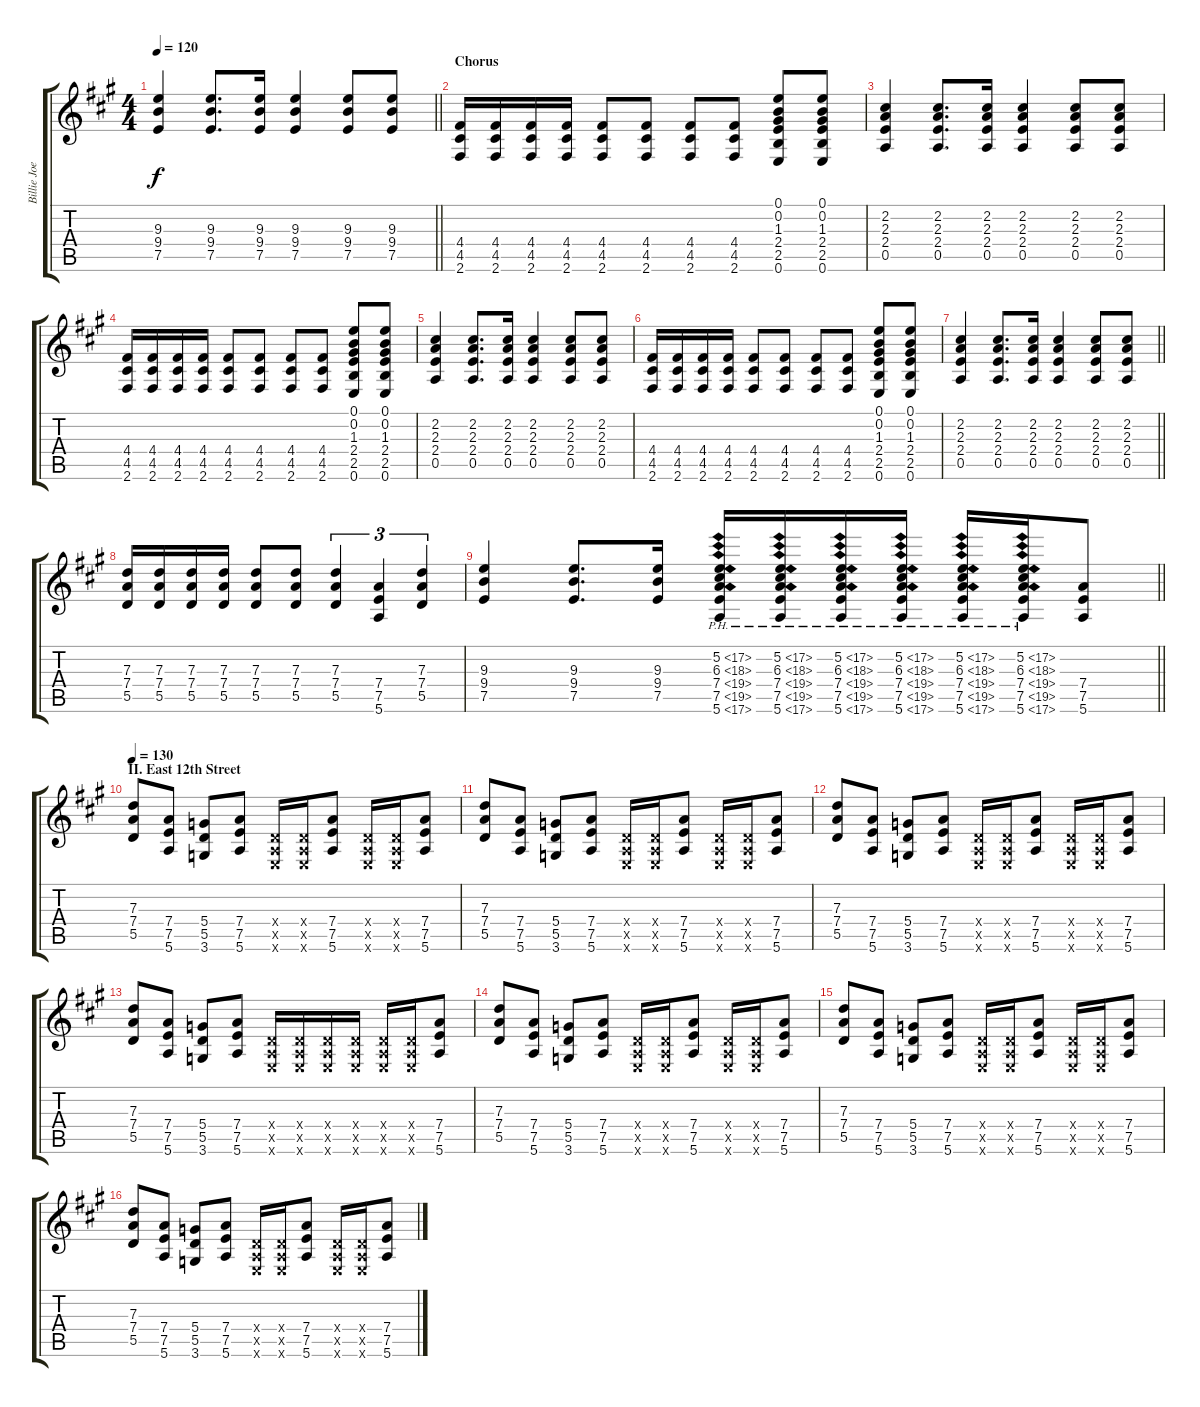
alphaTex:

\track ("Billie Joe Armstrong (Rhthym Guitar)" "Billie Joe") {instrument distortionguitar}
\staff {score tabs}
\tuning (E4 B3 G3 D3 A2 E2) {hide}
\ts (4 4)
\tempo 120
\clef g2
\barLineRight lightlight
\ks a
(9.3 9.4 7.5).4{dy f} (9.3 9.4 7.5).8{d} (9.3 9.4 7.5).16 (9.3 9.4 7.5).4 (9.3 9.4 7.5).8 (9.3 9.4 7.5).8 |
\section ("" "Chorus")
(4.4 4.5 2.6).16 (4.4 4.5 2.6).16 (4.4 4.5 2.6).16 (4.4 4.5 2.6).16 (4.4 4.5 2.6).8 (4.4 4.5 2.6).8 (4.4 4.5 2.6).8 (4.4 4.5 2.6).8 (0.1 0.2 1.3 2.4 2.5 0.6).8 (0.1 0.2 1.3 2.4 2.5 0.6).8 |
(2.2 2.3 2.4 0.5).4 (2.2 2.3 2.4 0.5).8{d} (2.2 2.3 2.4 0.5).16 (2.2 2.3 2.4 0.5).4 (2.2 2.3 2.4 0.5).8 (2.2 2.3 2.4 0.5).8 |
(4.4 4.5 2.6).16 (4.4 4.5 2.6).16 (4.4 4.5 2.6).16 (4.4 4.5 2.6).16 (4.4 4.5 2.6).8 (4.4 4.5 2.6).8 (4.4 4.5 2.6).8 (4.4 4.5 2.6).8 (0.1 0.2 1.3 2.4 2.5 0.6).8 (0.1 0.2 1.3 2.4 2.5 0.6).8 |
(2.2 2.3 2.4 0.5).4 (2.2 2.3 2.4 0.5).8{d} (2.2 2.3 2.4 0.5).16 (2.2 2.3 2.4 0.5).4 (2.2 2.3 2.4 0.5).8 (2.2 2.3 2.4 0.5).8 |
(4.4 4.5 2.6).16 (4.4 4.5 2.6).16 (4.4 4.5 2.6).16 (4.4 4.5 2.6).16 (4.4 4.5 2.6).8 (4.4 4.5 2.6).8 (4.4 4.5 2.6).8 (4.4 4.5 2.6).8 (0.1 0.2 1.3 2.4 2.5 0.6).8 (0.1 0.2 1.3 2.4 2.5 0.6).8 |
\barLineRight lightlight
(2.2 2.3 2.4 0.5).4 (2.2 2.3 2.4 0.5).8{d} (2.2 2.3 2.4 0.5).16 (2.2 2.3 2.4 0.5).4 (2.2 2.3 2.4 0.5).8 (2.2 2.3 2.4 0.5).8 |
(7.3 7.4 5.5).16 (7.3 7.4 5.5).16 (7.3 7.4 5.5).16 (7.3 7.4 5.5).16 (7.3 7.4 5.5).8 (7.3 7.4 5.5).8 (7.3 7.4 5.5).4{tu (3 2)} (7.4 7.5 5.6).4{tu (3 2)} (7.3 7.4 5.5).4{tu (3 2)} |
\barLineRight lightlight
(9.3 9.4 7.5).4 (9.3 9.4 7.5).8{d} (9.3 9.4 7.5).16 (5.2{ph 12} 6.3{ph 12} 7.4{ph 12} 7.5{ph 12} 5.6{ph 12}).16{instrument distortionguitar} (5.2{ph 12} 6.3{ph 12} 7.4{ph 12} 7.5{ph 12} 5.6{ph 12}).16 (5.2{ph 12} 6.3{ph 12} 7.4{ph 12} 7.5{ph 12} 5.6{ph 12}).16 (5.2{ph 12} 6.3{ph 12} 7.4{ph 12} 7.5{ph 12} 5.6{ph 12}).16 (5.2{ph 12} 6.3{ph 12} 7.4{ph 12} 7.5{ph 12} 5.6{ph 12}).16 (5.2{ph 12} 6.3{ph 12} 7.4{ph 12} 7.5{ph 12} 5.6{ph 12}).16 (7.4 7.5 5.6).8{instrument distortionguitar} |
\section ("" "II. East 12th Street")
\tempo 130
(7.3 7.4 5.5).8 (7.4 7.5 5.6).8 (5.4 5.5 3.6).8 (7.4 7.5 5.6).8 (0.4{x} 0.5{x} 0.6{x}).16 (0.4{x} 0.5{x} 0.6{x}).16 (7.4 7.5 5.6).8 (0.4{x} 0.5{x} 0.6{x}).16 (0.4{x} 0.5{x} 0.6{x}).16 (7.4 7.5 5.6).8 |
(7.3 7.4 5.5).8 (7.4 7.5 5.6).8 (5.4 5.5 3.6).8 (7.4 7.5 5.6).8 (0.4{x} 0.5{x} 0.6{x}).16 (0.4{x} 0.5{x} 0.6{x}).16 (7.4 7.5 5.6).8 (0.4{x} 0.5{x} 0.6{x}).16 (0.4{x} 0.5{x} 0.6{x}).16 (7.4 7.5 5.6).8 |
(7.3 7.4 5.5).8 (7.4 7.5 5.6).8 (5.4 5.5 3.6).8 (7.4 7.5 5.6).8 (0.4{x} 0.5{x} 0.6{x}).16 (0.4{x} 0.5{x} 0.6{x}).16 (7.4 7.5 5.6).8 (0.4{x} 0.5{x} 0.6{x}).16 (0.4{x} 0.5{x} 0.6{x}).16 (7.4 7.5 5.6).8 |
(7.3 7.4 5.5).8 (7.4 7.5 5.6).8 (5.4 5.5 3.6).8 (7.4 7.5 5.6).8 (0.4{x} 0.5{x} 0.6{x}).16 (0.4{x} 0.5{x} 0.6{x}).16 (0.4{x} 0.5{x} 0.6{x}).16 (0.4{x} 0.5{x} 0.6{x}).16 (0.4{x} 0.5{x} 0.6{x}).16 (0.4{x} 0.5{x} 0.6{x}).16 (7.4 7.5 5.6).8 |
(7.3 7.4 5.5).8 (7.4 7.5 5.6).8 (5.4 5.5 3.6).8 (7.4 7.5 5.6).8 (0.4{x} 0.5{x} 0.6{x}).16 (0.4{x} 0.5{x} 0.6{x}).16 (7.4 7.5 5.6).8 (0.4{x} 0.5{x} 0.6{x}).16 (0.4{x} 0.5{x} 0.6{x}).16 (7.4 7.5 5.6).8 |
(7.3 7.4 5.5).8 (7.4 7.5 5.6).8 (5.4 5.5 3.6).8 (7.4 7.5 5.6).8 (0.4{x} 0.5{x} 0.6{x}).16 (0.4{x} 0.5{x} 0.6{x}).16 (7.4 7.5 5.6).8 (0.4{x} 0.5{x} 0.6{x}).16 (0.4{x} 0.5{x} 0.6{x}).16 (7.4 7.5 5.6).8 |
(7.3 7.4 5.5).8 (7.4 7.5 5.6).8 (5.4 5.5 3.6).8 (7.4 7.5 5.6).8 (0.4{x} 0.5{x} 0.6{x}).16 (0.4{x} 0.5{x} 0.6{x}).16 (7.4 7.5 5.6).8 (0.4{x} 0.5{x} 0.6{x}).16 (0.4{x} 0.5{x} 0.6{x}).16 (7.4 7.5 5.6).8
